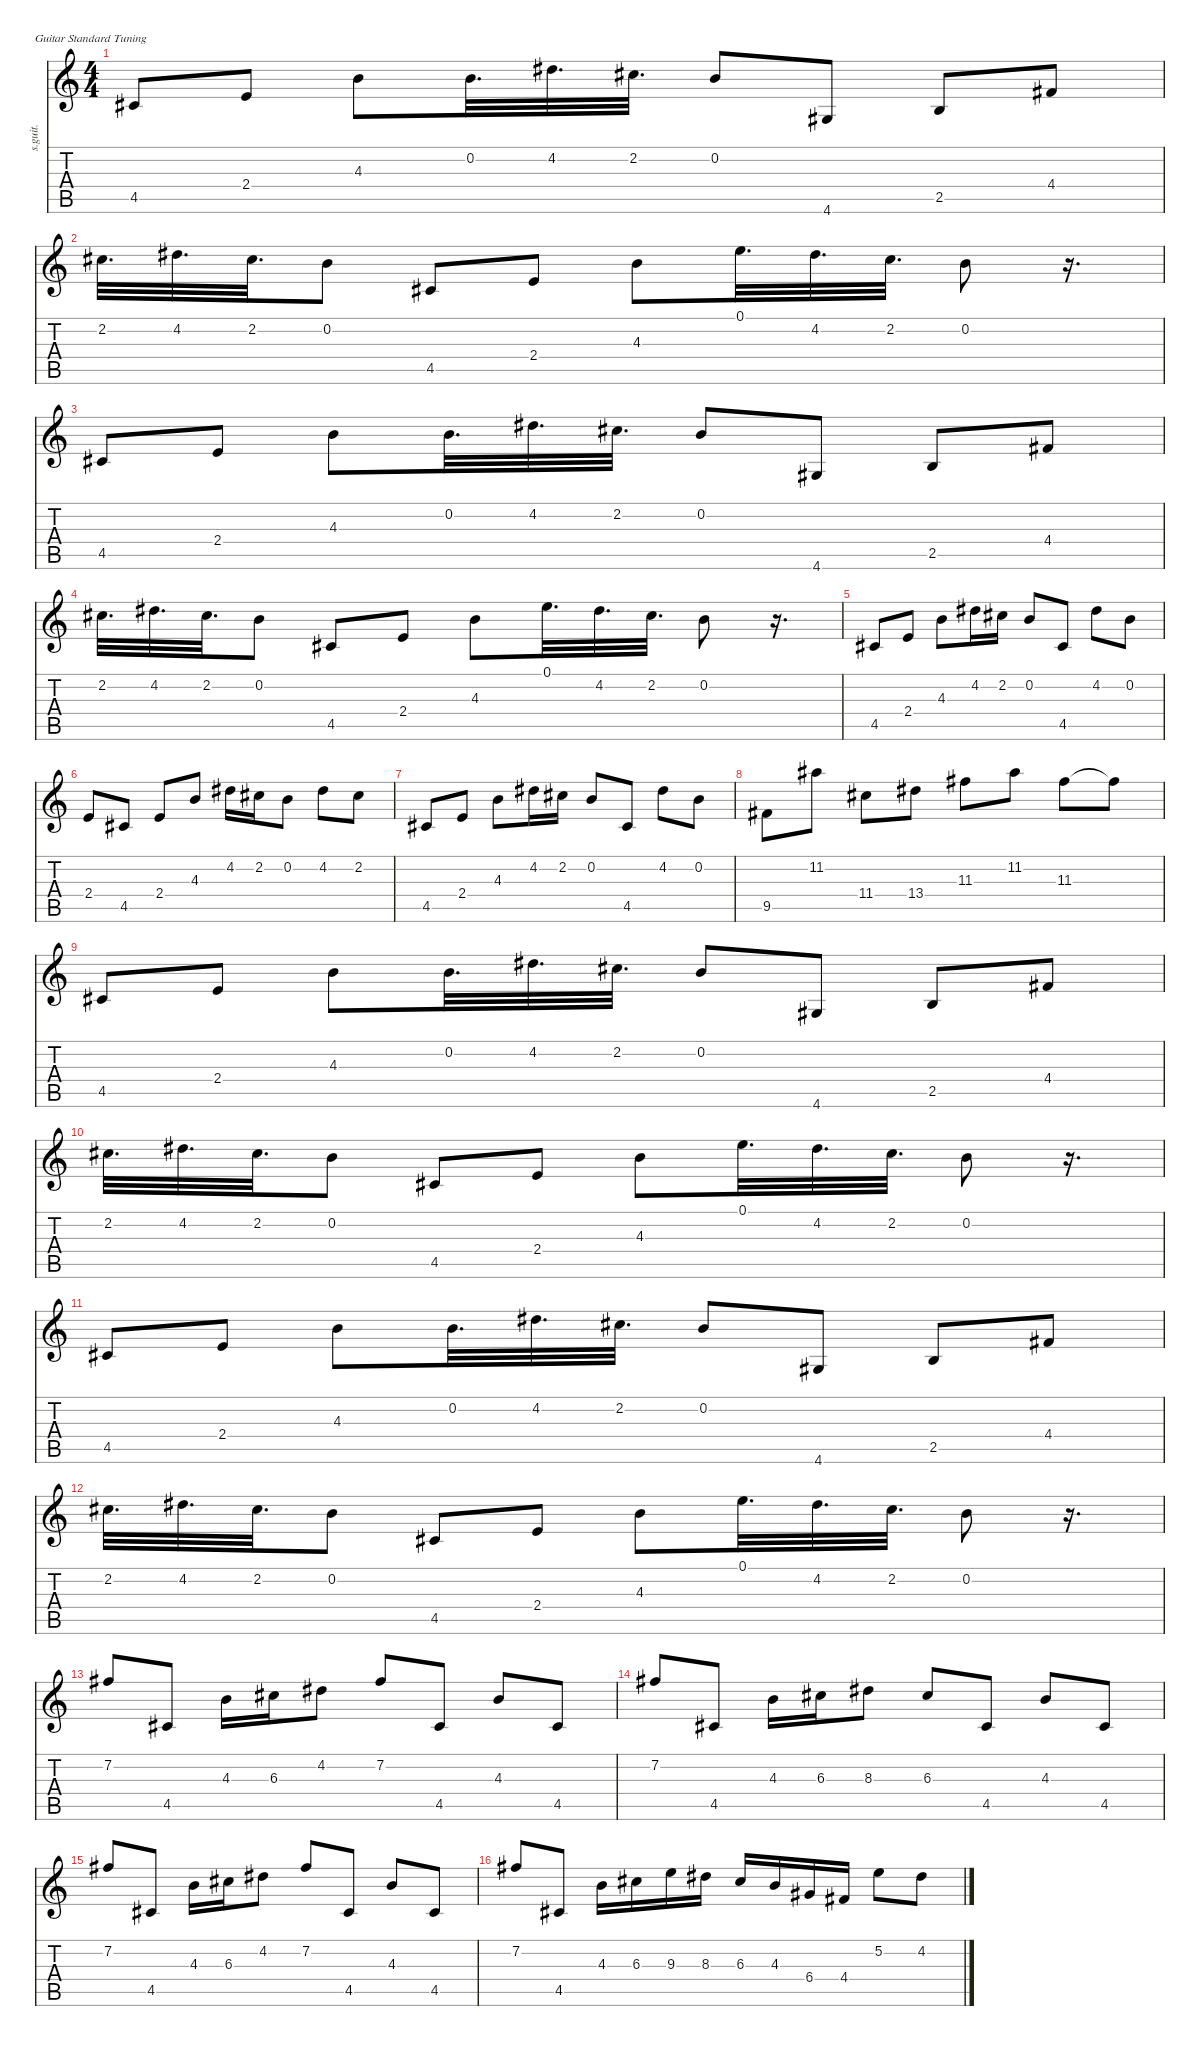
\defaultSystemsLayout 4
\hideDynamics
\bracketExtendMode nobrackets
\track ("Erick" "s.guit.") {instrument distortionguitar}
\staff {score tabs}
\tuning (E4 B3 G3 D3 A2 E2)
\ts (4 4)
\tempo (185 hide)
\clef g2
\ks c
4.5{acc #}.8{dy f} 2.4.8 4.3.8 0.2.32{d} 4.2{acc #}.32{d} 2.2{acc #}.32{d} 0.2.8 4.6{acc #}.8 2.5.8 4.4{acc #}.8 |
2.2{acc #}.32{d} 4.2{acc #}.32{d} 2.2{acc #}.32{d} 0.2.8 4.5{acc #}.8 2.4.8 4.3.8 0.1.32{d} 4.2{acc #}.32{d} 2.2{acc #}.32{d} 0.2.8 r.16{d} |
4.5{acc #}.8 2.4.8 4.3.8 0.2.32{d} 4.2{acc #}.32{d} 2.2{acc #}.32{d} 0.2.8 4.6{acc #}.8 2.5.8 4.4{acc #}.8 |
2.2{acc #}.32{d} 4.2{acc #}.32{d} 2.2{acc #}.32{d} 0.2.8 4.5{acc #}.8 2.4.8 4.3.8 0.1.32{d} 4.2{acc #}.32{d} 2.2{acc #}.32{d} 0.2.8 r.16{d} |
4.5{acc #}.8 2.4.8 4.3.8 4.2{acc #}.16 2.2{acc #}.16 0.2.8 4.5{acc #}.8 4.2{acc #}.8 0.2.8 |
2.4.8 4.5{acc #}.8 2.4.8 4.3.8 4.2{acc #}.16 2.2{acc #}.16 0.2.8 4.2{acc #}.8 2.2{acc #}.8 |
4.5{acc #}.8 2.4.8 4.3.8 4.2{acc #}.16 2.2{acc #}.16 0.2.8 4.5{acc #}.8 4.2{acc #}.8 0.2.8 |
9.5{acc #}.8 11.2{acc #}.8 11.4{acc #}.8 13.4{acc #}.8 11.3{acc #}.8 11.2{acc #}.8 11.3{acc #}.8 11.3{t acc #}.8 |
4.5{acc #}.8 2.4.8 4.3.8 0.2.32{d} 4.2{acc #}.32{d} 2.2{acc #}.32{d} 0.2.8 4.6{acc #}.8 2.5.8 4.4{acc #}.8 |
2.2{acc #}.32{d} 4.2{acc #}.32{d} 2.2{acc #}.32{d} 0.2.8 4.5{acc #}.8 2.4.8 4.3.8 0.1.32{d} 4.2{acc #}.32{d} 2.2{acc #}.32{d} 0.2.8 r.16{d} |
4.5{acc #}.8 2.4.8 4.3.8 0.2.32{d} 4.2{acc #}.32{d} 2.2{acc #}.32{d} 0.2.8 4.6{acc #}.8 2.5.8 4.4{acc #}.8 |
2.2{acc #}.32{d} 4.2{acc #}.32{d} 2.2{acc #}.32{d} 0.2.8 4.5{acc #}.8 2.4.8 4.3.8 0.1.32{d} 4.2{acc #}.32{d} 2.2{acc #}.32{d} 0.2.8 r.16{d} |
7.2{acc #}.8 4.5{acc #}.8 4.3.16 6.3{acc #}.16 4.2{acc #}.8 7.2{acc #}.8 4.5{acc #}.8 4.3.8 4.5{acc #}.8 |
7.2{acc #}.8 4.5{acc #}.8 4.3.16 6.3{acc #}.16 8.3{acc #}.8 6.3{acc #}.8 4.5{acc #}.8 4.3.8 4.5{acc #}.8 |
7.2{acc #}.8 4.5{acc #}.8 4.3.16 6.3{acc #}.16 4.2{acc #}.8 7.2{acc #}.8 4.5{acc #}.8 4.3.8 4.5{acc #}.8 |
7.2{acc #}.8 4.5{acc #}.8 4.3.16 6.3{acc #}.16 9.3.16 8.3{acc #}.16 6.3{acc #}.16 4.3.16 6.4{acc #}.16 4.4{acc #}.16 5.2.8 4.2{acc #}.8
